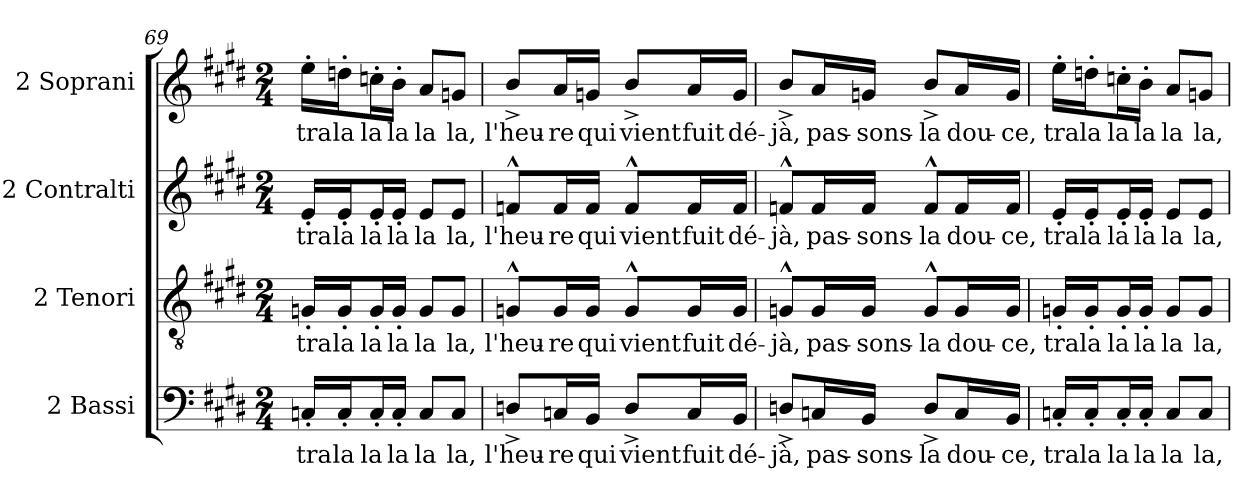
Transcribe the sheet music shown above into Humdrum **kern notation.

**kern	**text	**kern	**text	**kern	**text	**kern	**text
*part4	*part4	*part3	*part3	*part2	*part2	*part1	*part1
*staff4	*staff4	*staff3	*staff3	*staff2	*staff2	*staff1	*staff1
*I"2 Bassi	*	*I"2 Tenori	*	*I"2 Contralti	*	*I"2 Soprani	*
*I'B.	*	*I'T.	*	*I'A.	*	*I'S.	*
*clefF4	*	*clefGv2	*	*clefG2	*	*clefG2	*
*	*	*ITrd7c12	*	*	*	*	*
*k[f#c#g#d#]	*	*k[f#c#g#d#]	*	*k[f#c#g#d#]	*	*k[f#c#g#d#]	*
*E:	*	*E:	*	*E:	*	*E:	*
*M2/4	*	*M2/4	*	*M2/4	*	*M2/4	*
=69	=69	=69	=69	=69	=69	=69	=69
!	!LO:LY:b:color=#000000	!	!	!	!	!	!
!	!	!	!LO:LY:b:color=#000000	!	!	!	!
!	!	!	!	!	!LO:LY:b:color=#000000	!	!
!	!	!	!	!	!	!	!LO:LY:b:color=#000000
16Cn'i/LL	tra	16GGn'i/LL	tra	16e'i/LL	tra	16ee'i\LL	tra
!	!LO:LY:b:color=#000000	!	!	!	!	!	!
!	!	!	!LO:LY:b:color=#000000	!	!	!	!
!	!	!	!	!	!LO:LY:b:color=#000000	!	!
!	!	!	!	!	!	!	!LO:LY:b:color=#000000
16C'i/J	la	16GG'i/J	la	16e'i/J	la	16ddn'i\J	la
!	!LO:LY:b:color=#000000	!	!	!	!	!	!
!	!	!	!LO:LY:b:color=#000000	!	!	!	!
!	!	!	!	!	!LO:LY:b:color=#000000	!	!
!	!	!	!	!	!	!	!LO:LY:b:color=#000000
16C'i/L	la	16GG'i/L	la	16e'i/L	la	16ccn'i\L	la
!	!LO:LY:b:color=#000000	!	!	!	!	!	!
!	!	!	!LO:LY:b:color=#000000	!	!	!	!
!	!	!	!	!	!LO:LY:b:color=#000000	!	!
!	!	!	!	!	!	!	!LO:LY:b:color=#000000
16C'i/JJ	la	16GG'i/JJ	la	16e'i/JJ	la	16b'i\JJ	la
!	!LO:LY:b:color=#000000	!	!	!	!	!	!
!	!	!	!LO:LY:b:color=#000000	!	!	!	!
!	!	!	!	!	!LO:LY:b:color=#000000	!	!
!	!	!	!	!	!	!	!LO:LY:b:color=#000000
8Ci/L	la	8GGi/L	la	8ei/L	la	8ai/L	la
!	!LO:LY:b:color=#000000	!	!	!	!	!	!
!	!	!	!LO:LY:b:color=#000000	!	!	!	!
!	!	!	!	!	!LO:LY:b:color=#000000	!	!
!	!	!	!	!	!	!	!LO:LY:b:color=#000000
8Ci/J	la,	8GGi/J	la,	8ei/J	la,	8gni/J	la,
=70	=70	=70	=70	=70	=70	=70	=70
!	!LO:LY:b:color=#000000	!	!	!	!	!	!
!	!	!	!LO:LY:b:color=#000000	!	!	!	!
!	!	!	!	!	!LO:LY:b:color=#000000	!	!
!	!	!	!	!	!	!	!LO:LY:b:color=#000000
8Dn^i/L	l'heu-	8GGn^^i/L	l'heu-	8fn^^i/L	l'heu-	8b^i/L	l'heu-
!	!LO:LY:b:color=#000000	!	!	!	!	!	!
!	!	!	!LO:LY:b:color=#000000	!	!	!	!
!	!	!	!	!	!LO:LY:b:color=#000000	!	!
!	!	!	!	!	!	!	!LO:LY:b:color=#000000
16Cni/L	-re	16GGi/L	-re	16fi/L	-re	16ai/L	-re
!	!LO:LY:b:color=#000000	!	!	!	!	!	!
!	!	!	!LO:LY:b:color=#000000	!	!	!	!
!	!	!	!	!	!LO:LY:b:color=#000000	!	!
!	!	!	!	!	!	!	!LO:LY:b:color=#000000
16BBi/JJ	qui	16GGi/JJ	qui	16fi/JJ	qui	16gni/JJ	qui
!	!LO:LY:b:color=#000000	!	!	!	!	!	!
!	!	!	!LO:LY:b:color=#000000	!	!	!	!
!	!	!	!	!	!LO:LY:b:color=#000000	!	!
!	!	!	!	!	!	!	!LO:LY:b:color=#000000
8D^i/L	vient	8GG^^i/L	vient	8f^^i/L	vient	8b^i/L	vient
!	!LO:LY:b:color=#000000	!	!	!	!	!	!
!	!	!	!LO:LY:b:color=#000000	!	!	!	!
!	!	!	!	!	!LO:LY:b:color=#000000	!	!
!	!	!	!	!	!	!	!LO:LY:b:color=#000000
16Ci/L	fuit	16GGi/L	fuit	16fi/L	fuit	16ai/L	fuit
!	!LO:LY:b:color=#000000	!	!	!	!	!	!
!	!	!	!LO:LY:b:color=#000000	!	!	!	!
!	!	!	!	!	!LO:LY:b:color=#000000	!	!
!	!	!	!	!	!	!	!LO:LY:b:color=#000000
16BBi/JJ	dé-	16GGi/JJ	dé-	16fi/JJ	dé-	16gi/JJ	dé-
=71	=71	=71	=71	=71	=71	=71	=71
!	!LO:LY:b:color=#000000	!	!	!	!	!	!
!	!	!	!LO:LY:b:color=#000000	!	!	!	!
!	!	!	!	!	!LO:LY:b:color=#000000	!	!
!	!	!	!	!	!	!	!LO:LY:b:color=#000000
8Dn^i/L	-jà,	8GGn^^i/L	-jà,	8fn^^i/L	-jà,	8b^i/L	-jà,
!	!LO:LY:b:color=#000000	!	!	!	!	!	!
!	!	!	!LO:LY:b:color=#000000	!	!	!	!
!	!	!	!	!	!LO:LY:b:color=#000000	!	!
!	!	!	!	!	!	!	!LO:LY:b:color=#000000
16Cni/L	pas-	16GGi/L	pas-	16fi/L	pas-	16ai/L	pas-
!	!LO:LY:b:color=#000000	!	!	!	!	!	!
!	!	!	!LO:LY:b:color=#000000	!	!	!	!
!	!	!	!	!	!LO:LY:b:color=#000000	!	!
!	!	!	!	!	!	!	!LO:LY:b:color=#000000
16BBi/JJ	-sons-	16GGi/JJ	-sons-	16fi/JJ	-sons-	16gni/JJ	-sons-
!	!LO:LY:b:color=#000000	!	!	!	!	!	!
!	!	!	!LO:LY:b:color=#000000	!	!	!	!
!	!	!	!	!	!LO:LY:b:color=#000000	!	!
!	!	!	!	!	!	!	!LO:LY:b:color=#000000
8D^i/L	-la	8GG^^i/L	-la	8f^^i/L	-la	8b^i/L	-la
!	!LO:LY:b:color=#000000	!	!	!	!	!	!
!	!	!	!LO:LY:b:color=#000000	!	!	!	!
!	!	!	!	!	!LO:LY:b:color=#000000	!	!
!	!	!	!	!	!	!	!LO:LY:b:color=#000000
16Ci/L	dou-	16GGi/L	dou-	16fi/L	dou-	16ai/L	dou-
!	!LO:LY:b:color=#000000	!	!	!	!	!	!
!	!	!	!LO:LY:b:color=#000000	!	!	!	!
!	!	!	!	!	!LO:LY:b:color=#000000	!	!
!	!	!	!	!	!	!	!LO:LY:b:color=#000000
16BBi/JJ	-ce,	16GGi/JJ	-ce,	16fi/JJ	-ce,	16gi/JJ	-ce,
!!LO:LB:g=z
=72	=72	=72	=72	=72	=72	=72	=72
!	!LO:LY:b:color=#000000	!	!	!	!	!	!
!	!	!	!LO:LY:b:color=#000000	!	!	!	!
!	!	!	!	!	!LO:LY:b:color=#000000	!	!
!	!	!	!	!	!	!	!LO:LY:b:color=#000000
16Cn'i/LL	tra	16GGn'i/LL	tra	16e'i/LL	tra	16ee'i\LL	tra
!	!LO:LY:b:color=#000000	!	!	!	!	!	!
!	!	!	!LO:LY:b:color=#000000	!	!	!	!
!	!	!	!	!	!LO:LY:b:color=#000000	!	!
!	!	!	!	!	!	!	!LO:LY:b:color=#000000
16C'i/J	la	16GG'i/J	la	16e'i/J	la	16ddn'i\J	la
!	!LO:LY:b:color=#000000	!	!	!	!	!	!
!	!	!	!LO:LY:b:color=#000000	!	!	!	!
!	!	!	!	!	!LO:LY:b:color=#000000	!	!
!	!	!	!	!	!	!	!LO:LY:b:color=#000000
16C'i/L	la	16GG'i/L	la	16e'i/L	la	16ccn'i\L	la
!	!LO:LY:b:color=#000000	!	!	!	!	!	!
!	!	!	!LO:LY:b:color=#000000	!	!	!	!
!	!	!	!	!	!LO:LY:b:color=#000000	!	!
!	!	!	!	!	!	!	!LO:LY:b:color=#000000
16C'i/JJ	la	16GG'i/JJ	la	16e'i/JJ	la	16b'i\JJ	la
!	!LO:LY:b:color=#000000	!	!	!	!	!	!
!	!	!	!LO:LY:b:color=#000000	!	!	!	!
!	!	!	!	!	!LO:LY:b:color=#000000	!	!
!	!	!	!	!	!	!	!LO:LY:b:color=#000000
8Ci/L	la	8GGi/L	la	8ei/L	la	8ai/L	la
!	!LO:LY:b:color=#000000	!	!	!	!	!	!
!	!	!	!LO:LY:b:color=#000000	!	!	!	!
!	!	!	!	!	!LO:LY:b:color=#000000	!	!
!	!	!	!	!	!	!	!LO:LY:b:color=#000000
8Ci/J	la,	8GGi/J	la,	8ei/J	la,	8gni/J	la,
=	=	=	=	=	=	=	=
*-	*-	*-	*-	*-	*-	*-	*-
